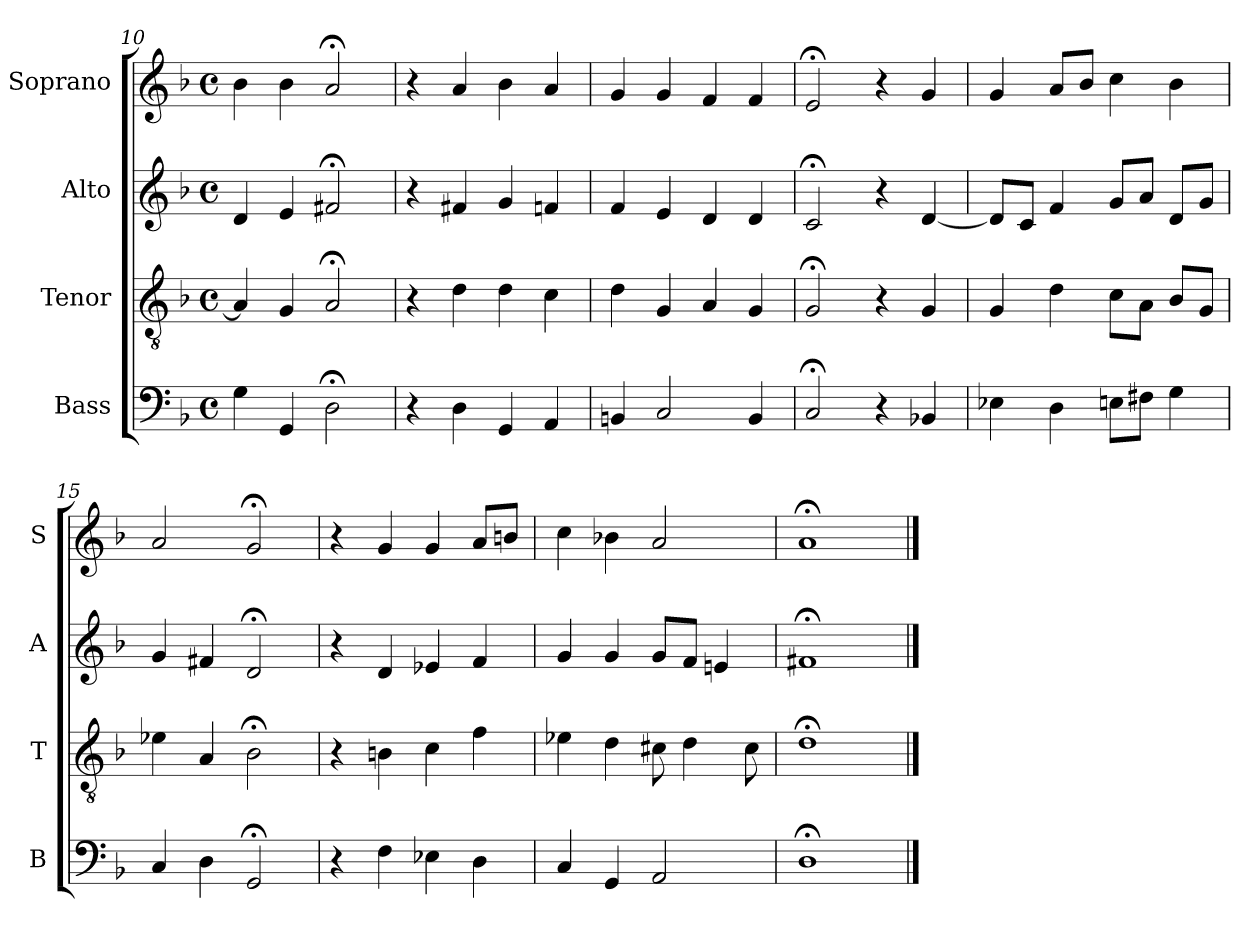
**kern	**kern	**kern	**kern
*part4	*part3	*part2	*part1
*staff4	*staff3	*staff2	*staff1
*I"Bass	*I"Tenor	*I"Alto	*I"Soprano
*I'B	*I'T	*I'A	*I'S
*clefF4	*clefGv2	*clefG2	*clefG2
*k[b-]	*k[b-]	*k[b-]	*k[b-]
*G:dor	*G:dor	*G:dor	*G:dor
*M4/4	*M4/4	*M4/4	*M4/4
*met(c)	*met(c)	*met(c)	*met(c)
=10	=10	=10	=10
4G	4A]	4d	4b-
4GG	4G	4e	4b-
2D;<	2A;<	2f#X;<	2a;<
=11	=11	=11	=11
4r	4r	4r	4r
4D	4d	4f#X	4a
4GG	4d	4g	4b-
4AA	4c	4fn	4a
=12	=12	=12	=12
4BBn	4d	4f	4g
2C	4G	4e	4g
.	4A	4d	4f
4BB	4G	4d	4f
=13	=13	=13	=13
2C;<	2G;<	2c;<	2e;<
4r	4r	4r	4r
4BB-X	4G	[4d	4g
=14	=14	=14	=14
4E-X	4G	8dL]	4g
.	.	8cJ	.
4D	4d	4f	8aL
.	.	.	8b-J
8EnL	8cL	8gL	4cc
8F#XJ	8AJ	8aJ	.
4G	8B-L	8dL	4b-
.	8GJ	8gJ	.
=15	=15	=15	=15
4C	4e-X	4g	2a
4D	4A	4f#X	.
2GG;<	2B-;<	2d;<	2g;<
=16	=16	=16	=16
4r	4r	4r	4r
4F	4Bn	4d	4g
4E-X	4ci	4e-Xi	4g
4D	4fi	4fi	8aL
.	.	.	8bnJ
=17	=17	=17	=17
4C	4e-X	4g	4cc
4GG	4d	4g	4b-X
2AA	8c#X	8gL	2a
.	4d	8fJ	.
.	.	4en	.
.	8c#	.	.
=18	=18	=18	=18
1D;<	1d;<	1f#X;<	1a;<
==	==	==	==
*-	*-	*-	*-
